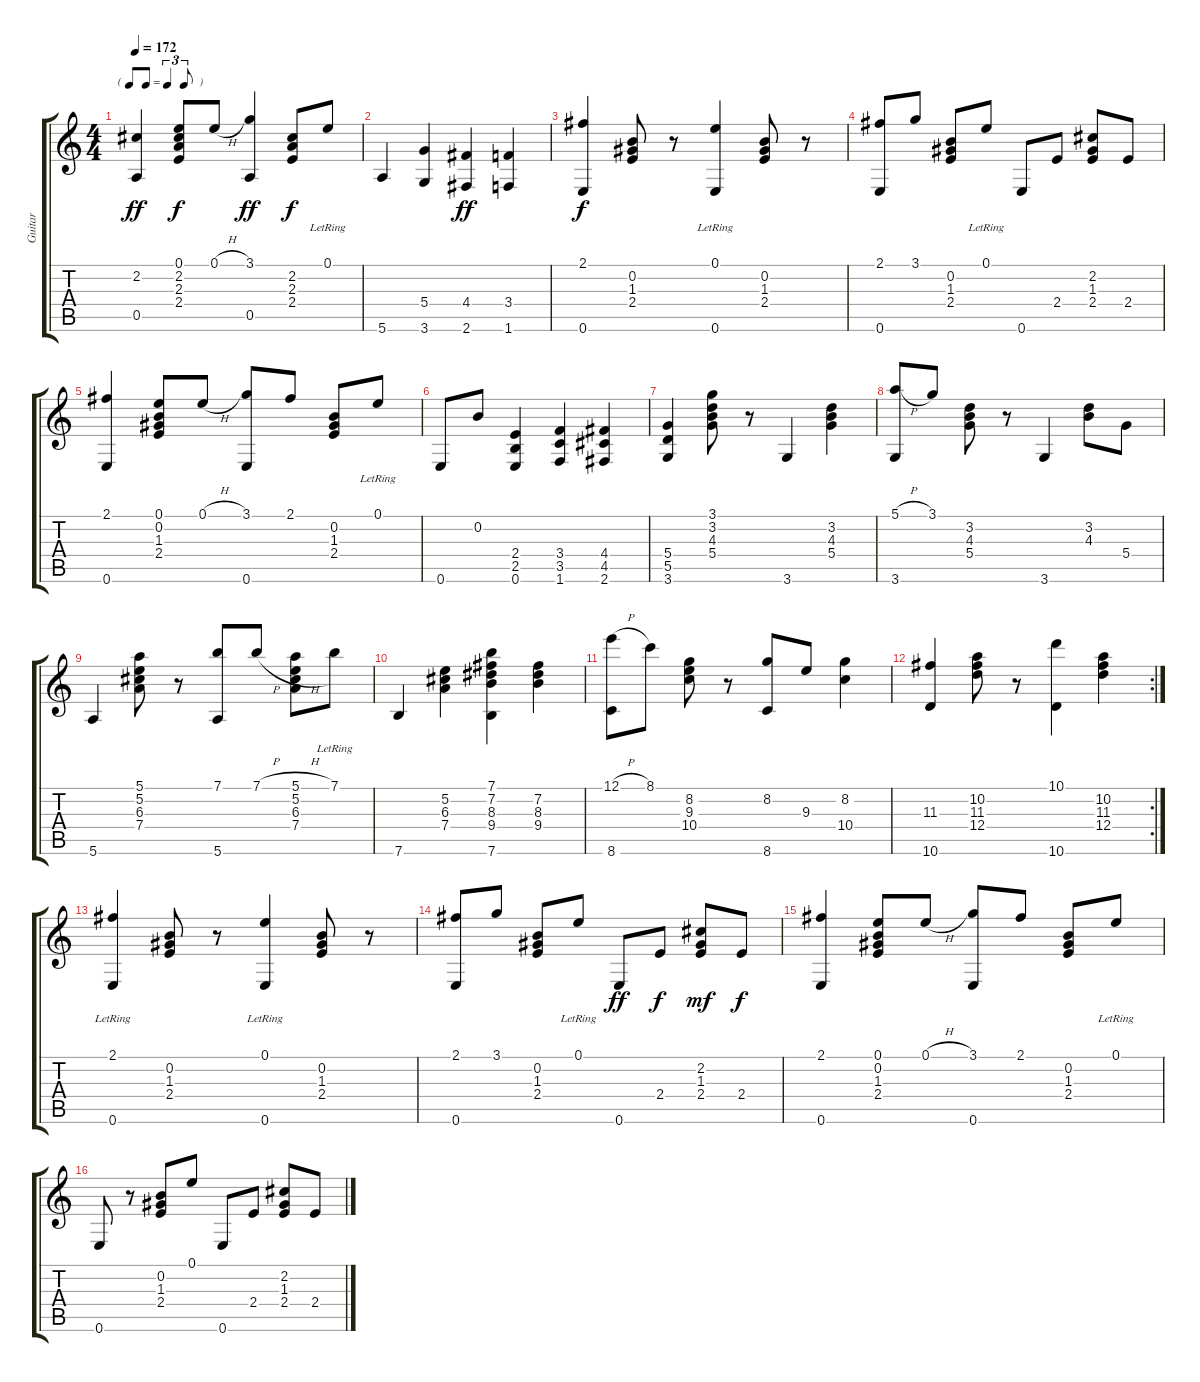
\track ("Guitar" "Guitar") {instrument acousticguitarsteel}
\staff {score tabs}
\tuning (E4 B3 G3 D3 A2 E2) {hide}
\ts (4 4)
\tf triplet8th
\tempo 172
\clef g2
\ks c
(2.2 0.5).4{dy ff} (0.1 2.2 2.3 2.4).8{dy f} 0.1{h}.8 (3.1 0.5).4{dy ff} (2.2 2.3 2.4).8{dy f} 0.1{lr}.8 |
5.6.4 (5.4 3.6).4 (4.4 2.6).4{dy ff} (3.4 1.6).4 |
(2.1 0.6).4{dy f} (0.2 1.3 2.4).8 r.8 (0.1{lr} 0.6).4 (0.2 1.3 2.4).8 r.8 |
(2.1 0.6).8 3.1.8 (0.2 1.3 2.4).8 0.1{lr}.8 0.6.8 2.4.8 (2.2 1.3 2.4).8 2.4.8 |
(2.1 0.6).4 (0.1 0.2 1.3 2.4).8 0.1{h}.8 (3.1 0.6).8 2.1.8 (0.2 1.3 2.4).8 0.1{lr}.8 |
0.6.8 0.2.8 (2.4 2.5 0.6).4 (3.4 3.5 1.6).4 (4.4 4.5 2.6).4 |
(5.4 5.5 3.6).4 (3.1 3.2 4.3 5.4).8 r.8 3.6.4 (3.2 4.3 5.4).4 |
(5.1{h} 3.6).8 3.1.8 (3.2 4.3 5.4).8 r.8 3.6.4 (3.2 4.3).8 5.4.8 |
5.6.4 (5.1 5.2 6.3 7.4).8 r.8 (7.1 5.6).8 7.1{h}.8 (5.1{h} 5.2 6.3 7.4).8 7.1{lr}.8 |
7.6.4 (5.2 6.3 7.4).4 (7.1 7.2 8.3 9.4 7.6).4 (7.2 8.3 9.4).4 |
(12.1{h} 8.6).8 8.1.8 (8.2 9.3 10.4).8 r.8 (8.2 8.6).8 9.3.8 (8.2 10.4).4 |
\rc 2
(11.3 10.6).4 (10.2 11.3 12.4).8 r.8 (10.1 10.6).4 (10.2 11.3 12.4).4 |
(2.1{lr} 0.6).4 (0.2 1.3 2.4).8 r.8 (0.1{lr} 0.6).4 (0.2 1.3 2.4).8 r.8 |
(2.1 0.6).8 3.1.8 (0.2 1.3 2.4).8 0.1{lr}.8 0.6.8{dy ff} 2.4.8{dy f} (2.2 1.3 2.4).8{dy mf} 2.4.8{dy f} |
(2.1 0.6).4 (0.1 0.2 1.3 2.4).8 0.1{h}.8 (3.1 0.6).8 2.1.8 (0.2 1.3 2.4).8 0.1{lr}.8 |
0.6.8 r.8 (0.2 1.3 2.4).8 0.1.8 0.6.8 2.4.8 (2.2 1.3 2.4).8 2.4.8
